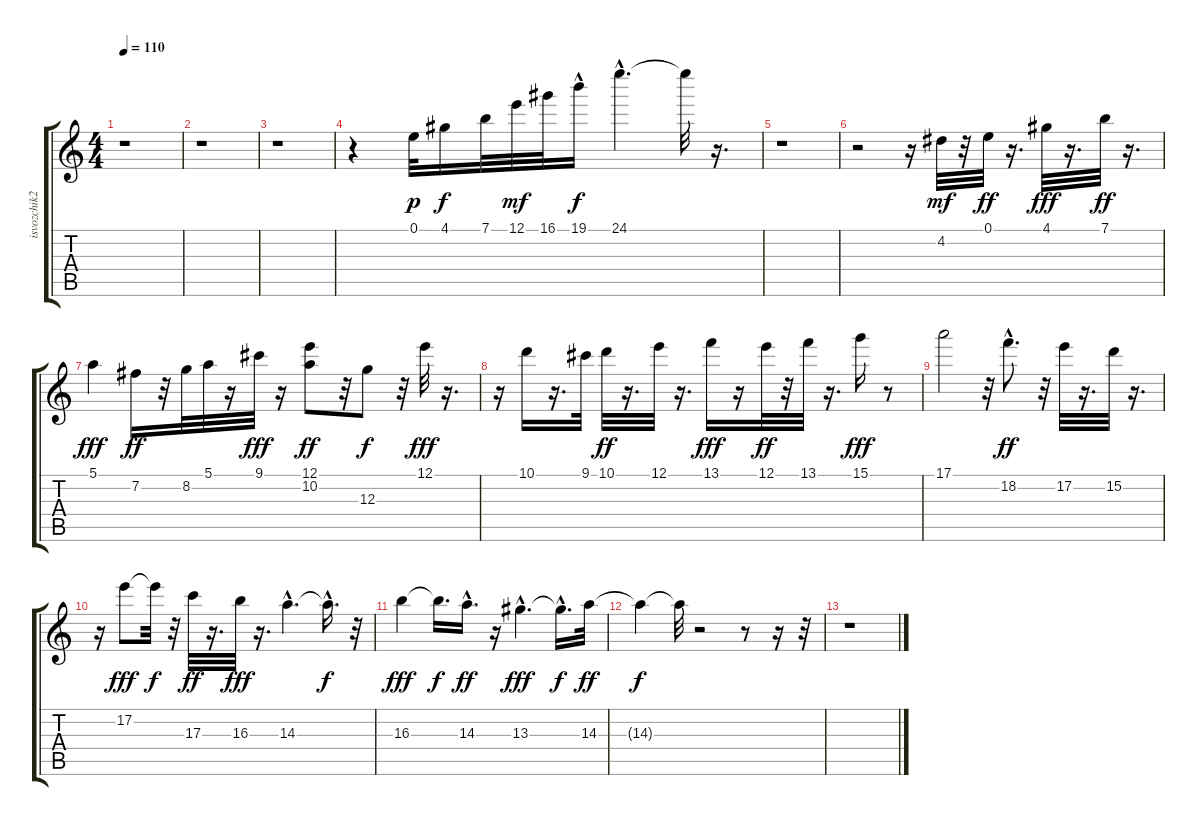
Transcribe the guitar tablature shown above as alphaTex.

\track ("isvozchik2" "isvozchik2") {instrument electricguitarjazz}
\staff {score tabs}
\tuning (E4 B3 G3 D3 A2 E2) {hide}
\ts (4 4)
\tempo 110
\clef g2
\ks c
r.1{dy f} |
r.1 |
r.1 |
r.4 0.1.32{dy p} 4.1.16{dy f} 7.1.32 12.1.32{dy mf} 16.1.32 19.1{hac}.16{dy f} 24.1{hac}.4{d} 24.1{t}.32 r.16{d} |
r.1 |
r.2 r.16 4.2.32{dy mf} r.32 0.1.32{dy ff} r.16{d} 4.1.32{dy fff} r.16{d} 7.1.32{dy ff} r.16{d} |
5.1.4{dy fff} 7.2.16{dy ff} r.32 8.2.32 5.1.32 r.16 9.1.32{dy fff} r.16 (12.1 10.2).8{dy ff} r.32 12.3.8{dy f} r.32 12.1.32{dy fff} r.16{d} |
r.16 10.1.16 r.16{d} 9.1.32 10.1.32{dy ff} r.16{d} 12.1.32 r.16{d} 13.1.16{dy fff} r.16 12.1.32{dy ff} r.32 13.1.32 r.16{d} 15.1.16{dy fff} r.8 |
17.1.2 r.32 18.2{hac}.8{d dy ff} r.32 17.2.32 r.16{d} 15.2.32 r.16{d} |
r.16 17.2.8{dy fff} 17.2{t}.32{dy f} r.32 17.3.32{dy ff} r.16{d} 16.3.32{dy fff} r.16{d} 14.3{hac}.4{d} 14.3{hac t}.16{d dy f} r.32 |
16.3.4{dy fff} 16.3{t}.16{d dy f} 14.3{hac}.16{d dy ff} r.16 13.3{hac}.4{d dy fff} 13.3{hac t}.16{d dy f} 14.3.32{dy ff} |
14.3{t}.4{dy f} 14.3{t}.32 r.2 r.8 r.16 r.32 |
r.1
